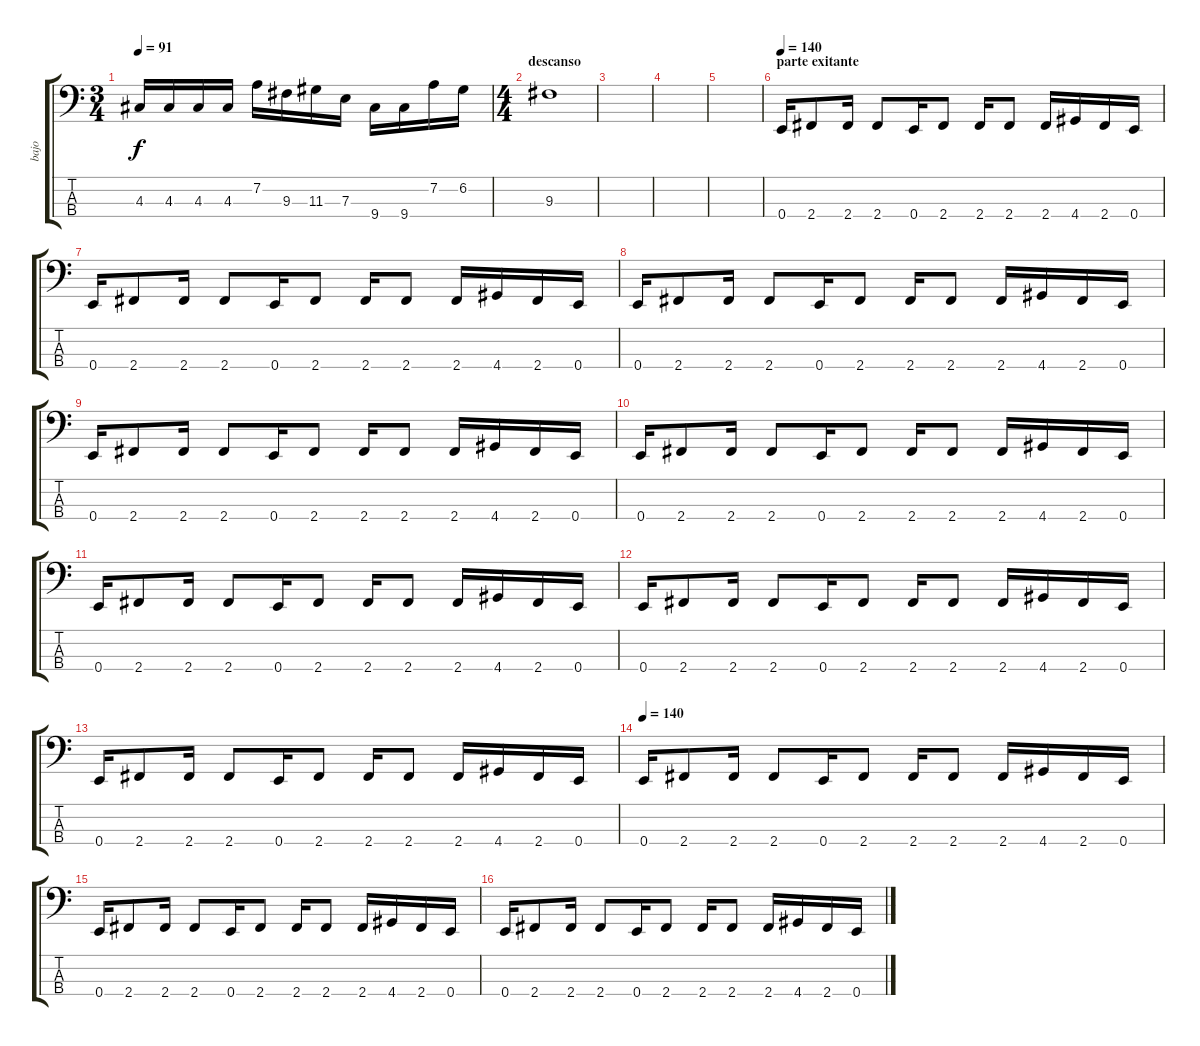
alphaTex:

\track ("bajo" "bajo") {instrument electricbasspick}
\staff {score tabs}
\tuning (G2 D2 A1 E1) {hide}
\ts (3 4)
\tempo 91
\clef f4
\ks c
4.3.16{dy f} 4.3.16 4.3.16 4.3.16 7.2.16 9.3.16 11.3.16 7.3.16 9.4.16 9.4.16 7.2.16 6.2.16 |
\ts (4 4)
\section ("" "descanso")
9.3.1 |
|
|
|
\section ("" "parte exitante")
\tempo 140
0.4.16 2.4.8 2.4.16 2.4.8 0.4.16 2.4.8 2.4.16 2.4.8 2.4.16 4.4.16 2.4.16 0.4.16 |
0.4.16 2.4.8 2.4.16 2.4.8 0.4.16 2.4.8 2.4.16 2.4.8 2.4.16 4.4.16 2.4.16 0.4.16 |
0.4.16 2.4.8 2.4.16 2.4.8 0.4.16 2.4.8 2.4.16 2.4.8 2.4.16 4.4.16 2.4.16 0.4.16 |
0.4.16 2.4.8 2.4.16 2.4.8 0.4.16 2.4.8 2.4.16 2.4.8 2.4.16 4.4.16 2.4.16 0.4.16 |
0.4.16 2.4.8 2.4.16 2.4.8 0.4.16 2.4.8 2.4.16 2.4.8 2.4.16 4.4.16 2.4.16 0.4.16 |
0.4.16 2.4.8 2.4.16 2.4.8 0.4.16 2.4.8 2.4.16 2.4.8 2.4.16 4.4.16 2.4.16 0.4.16 |
0.4.16 2.4.8 2.4.16 2.4.8 0.4.16 2.4.8 2.4.16 2.4.8 2.4.16 4.4.16 2.4.16 0.4.16 |
0.4.16 2.4.8 2.4.16 2.4.8 0.4.16 2.4.8 2.4.16 2.4.8 2.4.16 4.4.16 2.4.16 0.4.16 |
\tempo 140
0.4.16 2.4.8 2.4.16 2.4.8 0.4.16 2.4.8 2.4.16 2.4.8 2.4.16 4.4.16 2.4.16 0.4.16 |
0.4.16 2.4.8 2.4.16 2.4.8 0.4.16 2.4.8 2.4.16 2.4.8 2.4.16 4.4.16 2.4.16 0.4.16 |
0.4.16 2.4.8 2.4.16 2.4.8 0.4.16 2.4.8 2.4.16 2.4.8 2.4.16 4.4.16 2.4.16 0.4.16
